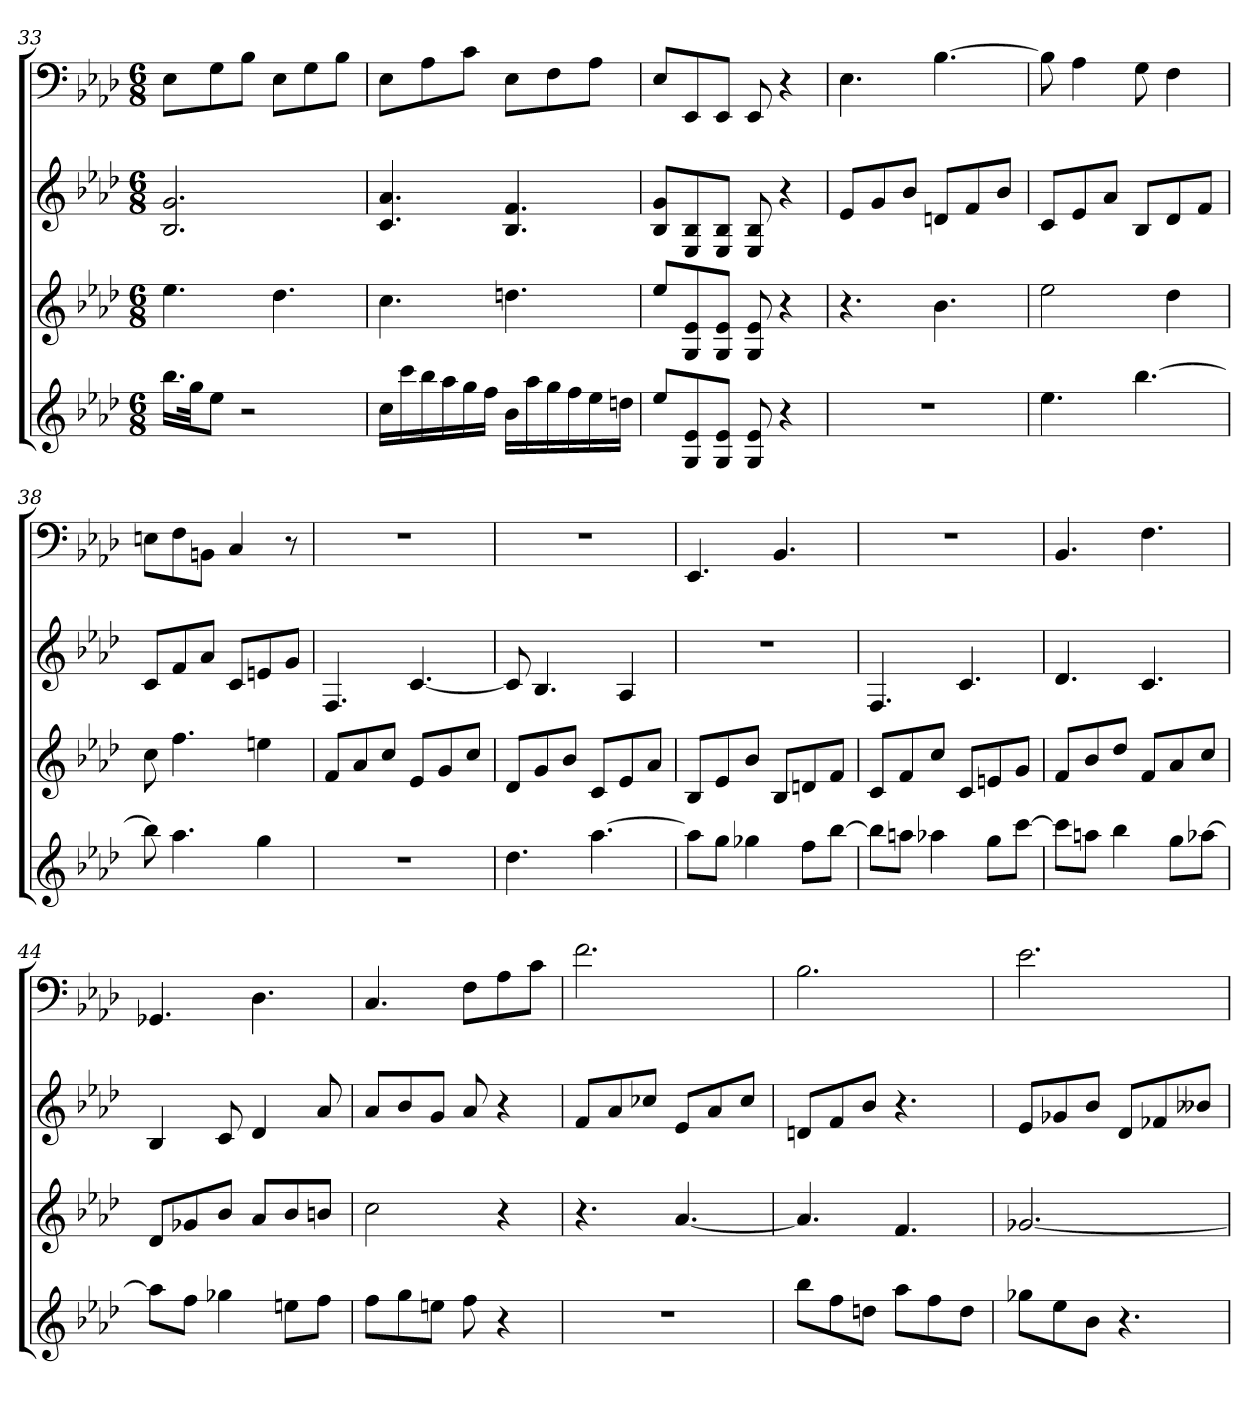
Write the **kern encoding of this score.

**kern	**kern	**kern	**kern
*part4	*part3	*part2	*part1
*staff4	*staff3	*staff2	*staff1
*k[b-e-a-d-]	*k[b-e-a-d-]	*k[b-e-a-d-]	*k[b-e-a-d-]
*A-:	*A-:	*A-:	*A-:
*M6/8	*M6/8	*M6/8	*M6/8
=33	=33	=33	=33
16.bb-LL	4.ee-	2.B- 2.g	8E-L
32ggJk	.	.	.
8ee-J	.	.	8G
2r	.	.	8B-J
.	4.dd-	.	8E-L
.	.	.	8G
.	.	.	8B-J
=34	=34	=34	=34
16ccLL	4.cc	4.c 4.a-	8E-L
16ccc	.	.	.
16bb-	.	.	8A-
16aa-	.	.	.
16gg	.	.	8cJ
16ffJJ	.	.	.
16b-LL	4.ddn	4.B- 4.f	8E-L
16aa-	.	.	.
16gg	.	.	8F
16ff	.	.	.
16ee-	.	.	8A-J
16ddnJJ	.	.	.
=35	=35	=35	=35
8ee-L	8ee-L	8B- 8gL	8E-L
8G 8e-	8G 8e-	8E- 8B-	8EE-
8G 8e-J	8G 8e-J	8E- 8B-J	8EE-J
8G 8e-	8G 8e-	8E- 8B-	8EE-
4r	4r	4r	4r
=36	=36	=36	=36
2.r	4.r	8e-L	4.E-
.	.	8g	.
.	.	8b-J	.
.	4.b-	8dnL	[4.B-
.	.	8f	.
.	.	8b-J	.
=37	=37	=37	=37
4.ee-	2ee-	8cL	8B-]
.	.	8e-	4A-
.	.	8a-J	.
[4.bb-	.	8B-L	8G
.	4dd-	8d-	4F
.	.	8fJ	.
=38	=38	=38	=38
8bb-]	8cc	8cL	8EnL
4.aa-	4.ff	8f	8F
.	.	8a-J	8BBnJ
.	.	8cL	4C
4gg	4een	8en	.
.	.	8gJ	8r
=39	=39	=39	=39
2.r	8fL	4.F	2.r
.	8a-	.	.
.	8ccJ	.	.
.	8e-L	[4.c	.
.	8g	.	.
.	8ccJ	.	.
=40	=40	=40	=40
4.dd-	8d-L	8c]	2.r
.	8g	4.B-	.
.	8b-J	.	.
[4.aa-	8cL	.	.
.	8e-	4A-	.
.	8a-J	.	.
=41	=41	=41	=41
8aa-L]	8B-L	2.r	4.EE-
8ggJ	8e-	.	.
4gg-X	8b-J	.	.
.	8B-L	.	4.BB-
8ffL	8dn	.	.
[8bb-J	8fJ	.	.
=42	=42	=42	=42
8bb-L]	8cL	4.F	2.r
8aanJ	8f	.	.
4aa-X	8ccJ	.	.
.	8cL	4.c	.
8ggL	8en	.	.
[8cccJ	8gJ	.	.
=43	=43	=43	=43
8cccL]	8fL	4.d-	4.BB-
8aanJ	8b-	.	.
4bb-	8dd-J	.	.
.	8fL	4.c	4.F
8ggL	8a-	.	.
[8aa-XJ	8ccJ	.	.
=44	=44	=44	=44
8aa-L]	8d-L	4B-	4.GG-X
8ffJ	8g-X	.	.
4gg-X	8b-J	8c	.
.	8a-L	4d-	4.D-
8eenL	8b-	.	.
8ffJ	8bnJ	8a-	.
=45	=45	=45	=45
8ffL	2cc	8a-L	4.C
8gg	.	8b-	.
8eenJ	.	8gJ	.
8ff	.	8a-	8FL
4r	4r	4r	8A-
.	.	.	8cJ
=46	=46	=46	=46
2.r	4.r	8fL	2.f
.	.	8a-	.
.	.	8cc-XJ	.
.	[4.a-	8e-L	.
.	.	8a-	.
.	.	8cc-J	.
=47	=47	=47	=47
8bb-L	4.a-]	8dnL	2.B-
8ff	.	8f	.
8ddnJ	.	8b-J	.
8aa-L	4.f	4.r	.
8ff	.	.	.
8ddJ	.	.	.
=48	=48	=48	=48
8gg-XL	[2.g-X	8e-L	2.e-
8ee-	.	8g-X	.
8b-J	.	8b-J	.
4.r	.	8d-L	.
.	.	8f-X	.
.	.	8b--XJ	.
=	=	=	=
*-	*-	*-	*-
